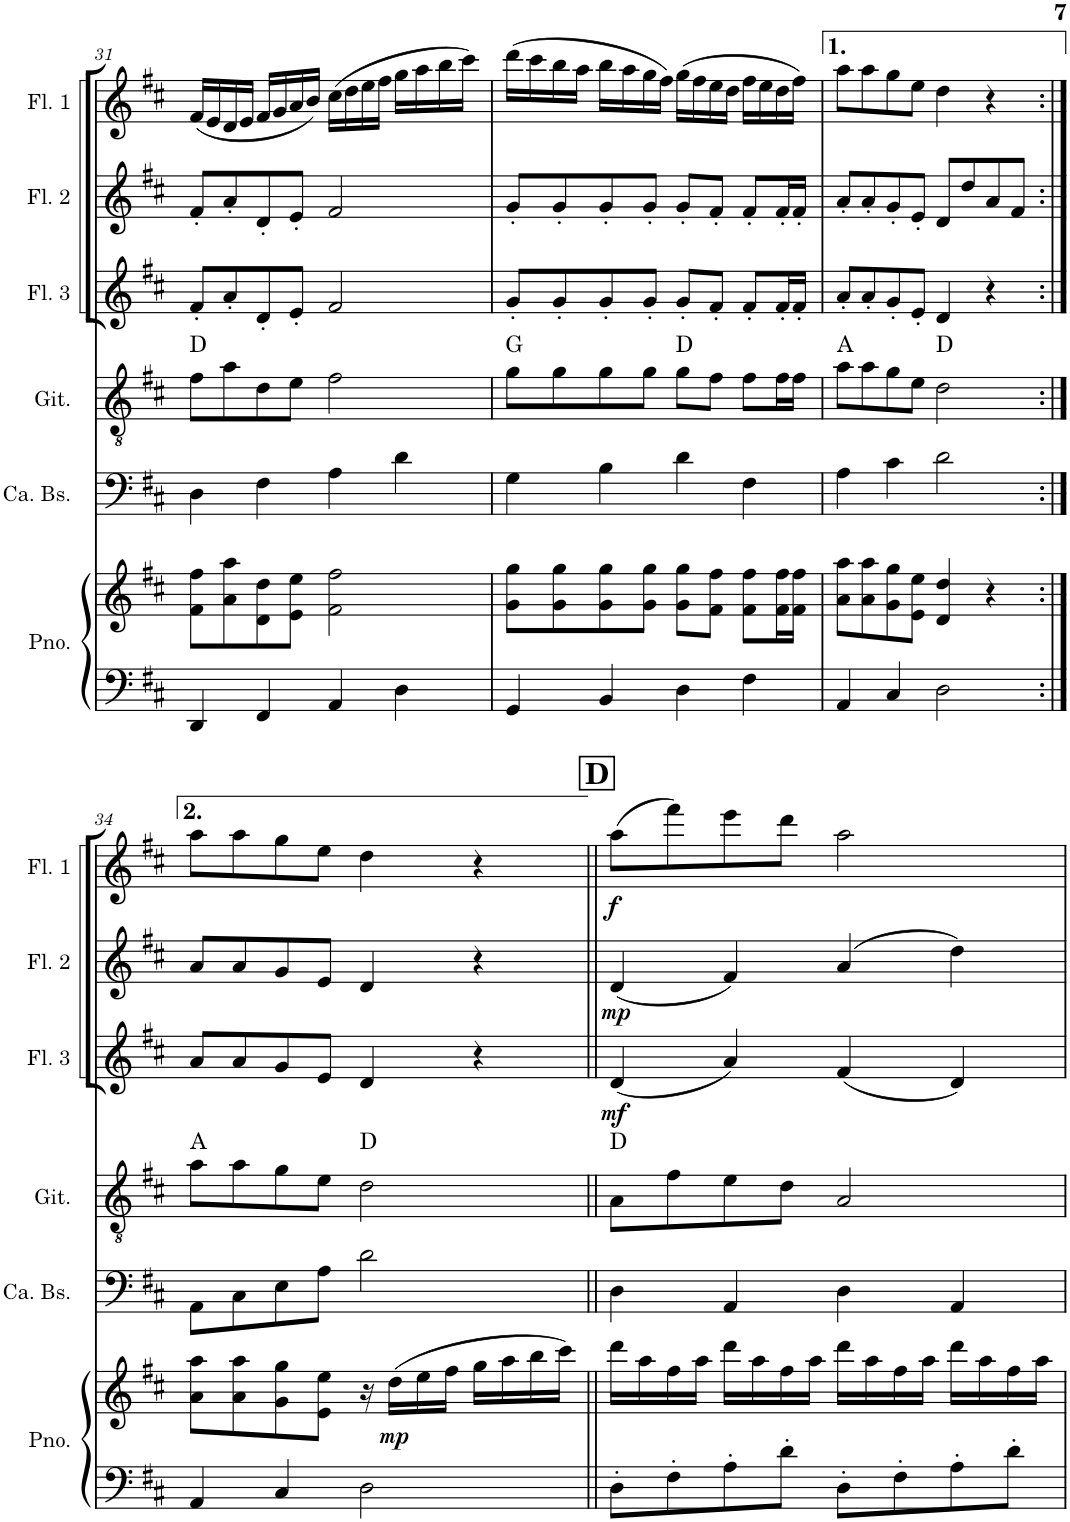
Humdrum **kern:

**kern	**kern	**dynam	**kern	**kern	**harte	**kern	**dynam	**kern	**dynam	**kern	**dynam
*part6	*part6	*part6	*part5	*part4	*part4	*part3	*part3	*part2	*part2	*part1	*part1
*staff7	*staff6	*staff6/7	*staff5	*staff4	*	*staff3	*staff3	*staff2	*staff2	*staff1	*staff1
*I"Piano	*	*	*I"Contrabas	*I"Klassieke gitaar	*	*I"Dwarsfluit 3	*	*I"Dwarsfluit 2	*	*I"Dwarsfluit 1	*
*I'Pno.	*	*	*I'Ca. Bs.	*I'Git.	*	*	*	*	*	*	*
!!LO:PB:g=z
*clefF4	*clefG2	*	*clefF4	*clefGv2	*	*clefG2	*	*clefG2	*	*clefG2	*
*	*	*	*Trd7c12	*	*	*	*	*	*	*	*
*k[f#c#]	*k[f#c#]	*	*k[f#c#]	*k[f#c#]	*	*k[f#c#]	*	*k[f#c#]	*	*k[f#c#]	*
*M4/4	*M4/4	*	*M4/4	*M4/4	*	*M4/4	*	*M4/4	*	*M4/4	*
=31	=31	=31	=31	=31	=31	=31	=31	=31	=31	=31	=31
4DD/	8f#\ 8ff#\L	.	4D\	8f#\L	D:maj	8f#'/L	.	8f#'/L	.	(16f#/LL	.
.	.	.	.	.	.	.	.	.	.	16e/	.
.	8a\ 8aa\	.	.	8a\	.	8a'/	.	8a'/	.	16d/	.
.	.	.	.	.	.	.	.	.	.	16e/JJ	.
4FF#/	8d\ 8dd\	.	4F#\	8d\	.	8d'/	.	8d'/	.	16f#/LL	.
.	.	.	.	.	.	.	.	.	.	16g/	.
.	8e\ 8ee\J	.	.	8e\J	.	8e'/J	.	8e'/J	.	16a/	.
.	.	.	.	.	.	.	.	.	.	16b/JJ)	.
4AA/	2f#\ 2ff#\	.	4A\	2f#\	.	2f#/	.	2f#/	.	(16cc#\LL	.
.	.	.	.	.	.	.	.	.	.	16dd\	.
.	.	.	.	.	.	.	.	.	.	16ee\	.
.	.	.	.	.	.	.	.	.	.	16ff#\JJ	.
4D\	.	.	4d\	.	.	.	.	.	.	16gg\LL	.
.	.	.	.	.	.	.	.	.	.	16aa\	.
.	.	.	.	.	.	.	.	.	.	16bb\	.
.	.	.	.	.	.	.	.	.	.	16ccc#\JJ)	.
=32	=32	=32	=32	=32	=32	=32	=32	=32	=32	=32	=32
4GG/	8g\ 8gg\L	.	4G\	8g\L	G:maj	8g'/L	.	8g'/L	.	(16ddd\LL	.
.	.	.	.	.	.	.	.	.	.	16ccc#\	.
.	8g\ 8gg\	.	.	8g\	.	8g'/	.	8g'/	.	16bb\	.
.	.	.	.	.	.	.	.	.	.	16aa\JJ	.
4BB/	8g\ 8gg\	.	4B\	8g\	.	8g'/	.	8g'/	.	16bb\LL	.
.	.	.	.	.	.	.	.	.	.	16aa\	.
.	8g\ 8gg\J	.	.	8g\J	.	8g'/J	.	8g'/J	.	16gg\	.
.	.	.	.	.	.	.	.	.	.	16ff#\JJ)	.
4D\	8g\ 8gg\L	.	4d\	8g\L	D:maj	8g'/L	.	8g'/L	.	(16gg\LL	.
.	.	.	.	.	.	.	.	.	.	16ff#\	.
.	8f#\ 8ff#\J	.	.	8f#\J	.	8f#'/J	.	8f#'/J	.	16ee\	.
.	.	.	.	.	.	.	.	.	.	16dd\JJ	.
4F#\	8f#\ 8ff#\L	.	4F#\	8f#\L	.	8f#'/L	.	8f#'/L	.	16ff#\LL	.
.	.	.	.	.	.	.	.	.	.	16ee\	.
.	16f#\ 16ff#\L	.	.	16f#\L	.	16f#'/L	.	16f#'/L	.	16dd\	.
.	16f#\ 16ff#\JJ	.	.	16f#\JJ	.	16f#'/JJ	.	16f#'/JJ	.	16ff#\JJ)	.
=33	=33	=33	=33	=33	=33	=33	=33	=33	=33	=33	=33
4AA/	8a\ 8aa\L	.	4A\	8a\L	A:maj	8a'/L	.	8a'/L	.	8aa\L	.
.	8a\ 8aa\	.	.	8a\	.	8a'/	.	8a'/	.	8aa\	.
4C#/	8g\ 8gg\	.	4c#\	8g\	.	8g'/	.	8g'/	.	8gg\	.
.	8e\ 8ee\J	.	.	8e\J	.	8e'/J	.	8e'/J	.	8ee\J	.
2D\	4d/ 4dd/	.	2d\	2d\	D:maj	4d/	.	8d/L	.	4dd\	.
.	.	.	.	.	.	.	.	8dd/	.	.	.
.	4r	.	.	.	.	4r	.	8a/	.	4r	.
.	.	.	.	.	.	.	.	8f#/J	.	.	.
!!LO:LB:g=z
=34:|!	=34:|!	=34:|!	=34:|!	=34:|!	=34:|!	=34:|!	=34:|!	=34:|!	=34:|!	=34:|!	=34:|!
4AA/	8a\ 8aa\L	.	8AA\L	8a\L	A:maj	8a/L	.	8a/L	.	8aa\L	.
.	8a\ 8aa\	.	8C#\	8a\	.	8a/	.	8a/	.	8aa\	.
4C#/	8g\ 8gg\	.	8E\	8g\	.	8g/	.	8g/	.	8gg\	.
.	8e\ 8ee\J	.	8A\J	8e\J	.	8e/J	.	8e/J	.	8ee\J	.
2D\	16r	.	2d\	2d\	D:maj	4d/	.	4d/	.	4dd\	.
!	!	!LO:DY:b	!	!	!	!	!	!	!	!	!
.	(16dd\LL	mp	.	.	.	.	.	.	.	.	.
.	16ee\	.	.	.	.	.	.	.	.	.	.
.	16ff#\JJ	.	.	.	.	.	.	.	.	.	.
.	16gg\LL	.	.	.	.	4r	.	4r	.	4r	.
.	16aa\	.	.	.	.	.	.	.	.	.	.
.	16bb\	.	.	.	.	.	.	.	.	.	.
.	16ccc#\JJ)	.	.	.	.	.	.	.	.	.	.
!!LO:REH:place=s1:a:B:cj:fs=14:t=D
=35||	=35||	=35||	=35||	=35||	=35||	=35||	=35||	=35||	=35||	=35||	=35||
!	!	!	!	!	!	!	!LO:DY:b	!	!LO:DY:b	!	!LO:DY:b
8D'\L	16ddd\LL	.	4D\	8A\L	D:maj	(4d/	mf	(4d/	mp	(8aa\L	f
.	16aa\	.	.	.	.	.	.	.	.	.	.
8F#'\	16ff#\	.	.	8f#\	.	.	.	.	.	8fff#\)	.
.	16aa\JJ	.	.	.	.	.	.	.	.	.	.
8A'\	16ddd\LL	.	4AA/	8e\	.	4a/)	.	4f#/)	.	8eee\	.
.	16aa\	.	.	.	.	.	.	.	.	.	.
8d'\J	16ff#\	.	.	8d\J	.	.	.	.	.	8ddd\J	.
.	16aa\JJ	.	.	.	.	.	.	.	.	.	.
8D'\L	16ddd\LL	.	4D\	2A/	.	(4f#/	.	(4a/	.	2aa\	.
.	16aa\	.	.	.	.	.	.	.	.	.	.
8F#'\	16ff#\	.	.	.	.	.	.	.	.	.	.
.	16aa\JJ	.	.	.	.	.	.	.	.	.	.
8A'\	16ddd\LL	.	4AA/	.	.	4d/)	.	4dd\)	.	.	.
.	16aa\	.	.	.	.	.	.	.	.	.	.
8d'\J	16ff#\	.	.	.	.	.	.	.	.	.	.
.	16aa\JJ	.	.	.	.	.	.	.	.	.	.
=	=	=	=	=	=	=	=	=	=	=	=
*-	*-	*-	*-	*-	*-	*-	*-	*-	*-	*-	*-
